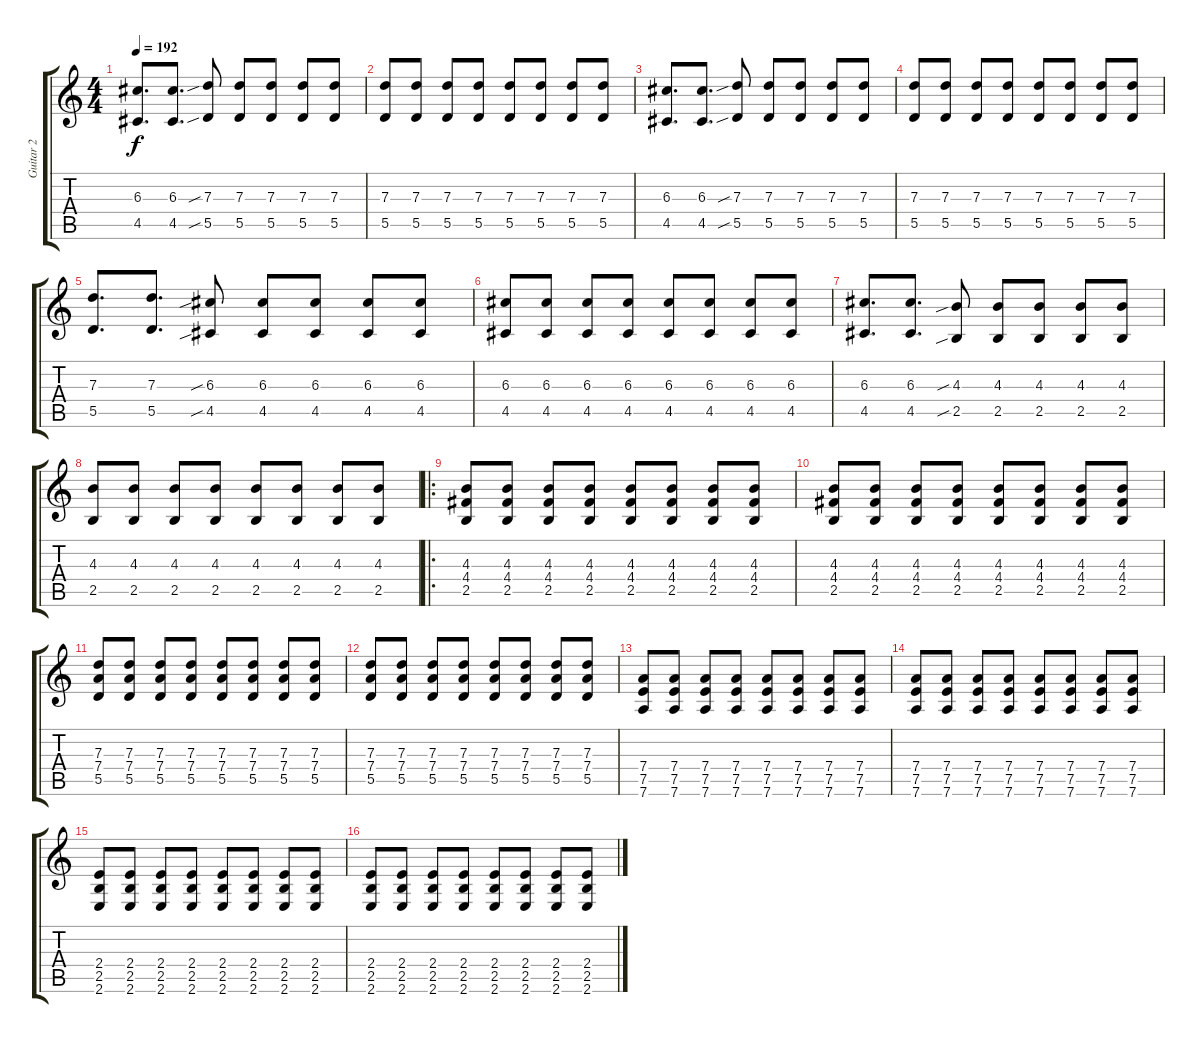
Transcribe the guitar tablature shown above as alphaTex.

\track ("Guitar 2" "Guitar 2") {instrument distortionguitar}
\staff {score tabs}
\tuning (E4 B3 G3 D3 A2 D2) {hide}
\ts (4 4)
\tempo 192
\clef g2
\ks c
(6.3 4.5).8{d dy f} (6.3 4.5).8{d} (7.3{sib} 5.5{sib}).8 (7.3 5.5).8 (7.3 5.5).8 (7.3 5.5).8 (7.3 5.5).8 |
(7.3 5.5).8 (7.3 5.5).8 (7.3 5.5).8 (7.3 5.5).8 (7.3 5.5).8 (7.3 5.5).8 (7.3 5.5).8 (7.3 5.5).8 |
(6.3 4.5).8{d} (6.3 4.5).8{d} (7.3{sib} 5.5{sib}).8 (7.3 5.5).8 (7.3 5.5).8 (7.3 5.5).8 (7.3 5.5).8 |
(7.3 5.5).8 (7.3 5.5).8 (7.3 5.5).8 (7.3 5.5).8 (7.3 5.5).8 (7.3 5.5).8 (7.3 5.5).8 (7.3 5.5).8 |
(7.3 5.5).8{d} (7.3 5.5).8{d} (6.3{sib} 4.5{sib}).8 (6.3 4.5).8 (6.3 4.5).8 (6.3 4.5).8 (6.3 4.5).8 |
(6.3 4.5).8 (6.3 4.5).8 (6.3 4.5).8 (6.3 4.5).8 (6.3 4.5).8 (6.3 4.5).8 (6.3 4.5).8 (6.3 4.5).8 |
(6.3 4.5).8{d} (6.3 4.5).8{d} (4.3{sib} 2.5{sib}).8 (4.3 2.5).8 (4.3 2.5).8 (4.3 2.5).8 (4.3 2.5).8 |
(4.3 2.5).8 (4.3 2.5).8 (4.3 2.5).8 (4.3 2.5).8 (4.3 2.5).8 (4.3 2.5).8 (4.3 2.5).8 (4.3 2.5).8 |
\ro
(4.3 4.4 2.5).8 (4.3 4.4 2.5).8 (4.3 4.4 2.5).8 (4.3 4.4 2.5).8 (4.3 4.4 2.5).8 (4.3 4.4 2.5).8 (4.3 4.4 2.5).8 (4.3 4.4 2.5).8 |
(4.3 4.4 2.5).8 (4.3 4.4 2.5).8 (4.3 4.4 2.5).8 (4.3 4.4 2.5).8 (4.3 4.4 2.5).8 (4.3 4.4 2.5).8 (4.3 4.4 2.5).8 (4.3 4.4 2.5).8 |
(7.3 7.4 5.5).8 (7.3 7.4 5.5).8 (7.3 7.4 5.5).8 (7.3 7.4 5.5).8 (7.3 7.4 5.5).8 (7.3 7.4 5.5).8 (7.3 7.4 5.5).8 (7.3 7.4 5.5).8 |
(7.3 7.4 5.5).8 (7.3 7.4 5.5).8 (7.3 7.4 5.5).8 (7.3 7.4 5.5).8 (7.3 7.4 5.5).8 (7.3 7.4 5.5).8 (7.3 7.4 5.5).8 (7.3 7.4 5.5).8 |
(7.4 7.5 7.6).8 (7.4 7.5 7.6).8 (7.4 7.5 7.6).8 (7.4 7.5 7.6).8 (7.4 7.5 7.6).8 (7.4 7.5 7.6).8 (7.4 7.5 7.6).8 (7.4 7.5 7.6).8 |
(7.4 7.5 7.6).8 (7.4 7.5 7.6).8 (7.4 7.5 7.6).8 (7.4 7.5 7.6).8 (7.4 7.5 7.6).8 (7.4 7.5 7.6).8 (7.4 7.5 7.6).8 (7.4 7.5 7.6).8 |
(2.4 2.5 2.6).8 (2.4 2.5 2.6).8 (2.4 2.5 2.6).8 (2.4 2.5 2.6).8 (2.4 2.5 2.6).8 (2.4 2.5 2.6).8 (2.4 2.5 2.6).8 (2.4 2.5 2.6).8 |
(2.4 2.5 2.6).8 (2.4 2.5 2.6).8 (2.4 2.5 2.6).8 (2.4 2.5 2.6).8 (2.4 2.5 2.6).8 (2.4 2.5 2.6).8 (2.4 2.5 2.6).8 (2.4 2.5 2.6).8
